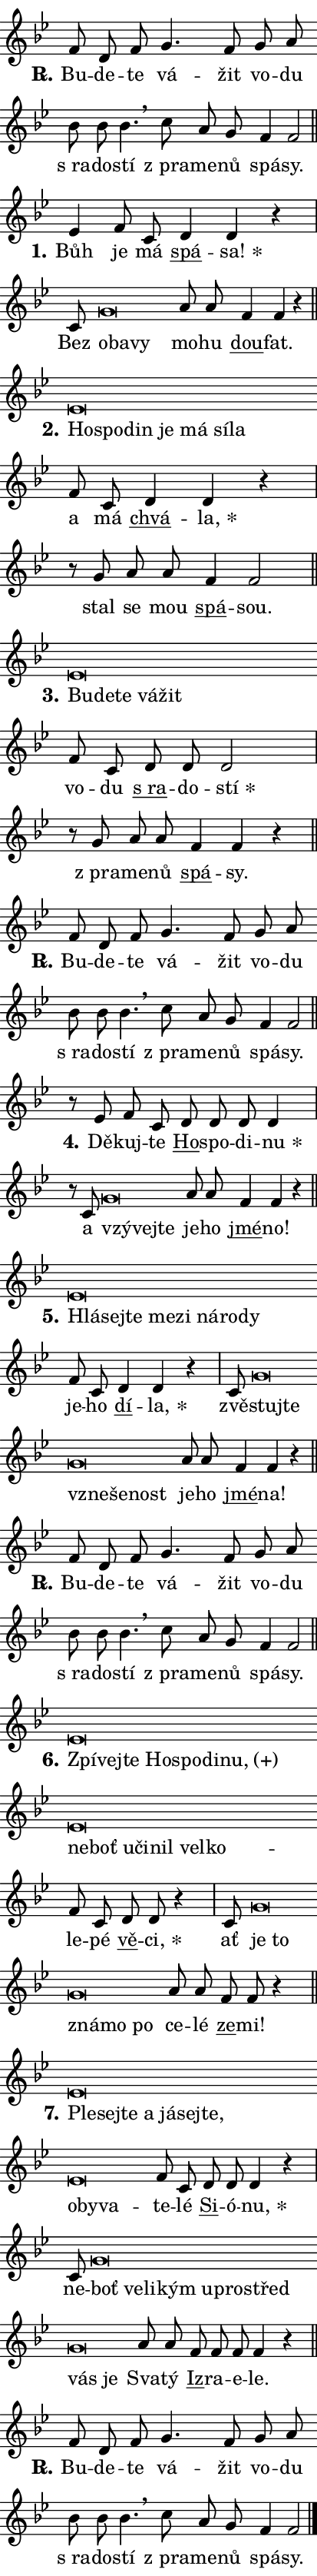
\version "2.22.1"
\header { tagline = "" }
\paper {
  indent = 0\cm
  top-margin = 0\cm
  right-margin = 0\cm
  bottom-margin = 0\cm
  left-margin = 0\cm
  paper-width = 7\cm
  page-breaking = #ly:one-page-breaking
  system-system-spacing.basic-distance = #11
  score-system-spacing.basic-distance = #11.3
  ragged-last = ##f
}


%% Author: Thomas Morley
%% https://lists.gnu.org/archive/html/lilypond-user/2020-05/msg00002.html
#(define (line-position grob)
"Returns position of @var[grob} in current system:
   @code{'start}, if at first time-step
   @code{'end}, if at last time-step
   @code{'middle} otherwise
"
  (let* ((col (ly:item-get-column grob))
         (ln (ly:grob-object col 'left-neighbor))
         (rn (ly:grob-object col 'right-neighbor))
         (col-to-check-left (if (ly:grob? ln) ln col))
         (col-to-check-right (if (ly:grob? rn) rn col))
         (break-dir-left
           (and
             (ly:grob-property col-to-check-left 'non-musical #f)
             (ly:item-break-dir col-to-check-left)))
         (break-dir-right
           (and
             (ly:grob-property col-to-check-right 'non-musical #f)
             (ly:item-break-dir col-to-check-right))))
        (cond ((eqv? 1 break-dir-left) 'start)
              ((eqv? -1 break-dir-right) 'end)
              (else 'middle))))

#(define (tranparent-at-line-position vctor)
  (lambda (grob)
  "Relying on @code{line-position} select the relevant enry from @var{vctor}.
Used to determine transparency,"
    (case (line-position grob)
      ((end) (not (vector-ref vctor 0)))
      ((middle) (not (vector-ref vctor 1)))
      ((start) (not (vector-ref vctor 2))))))

noteHeadBreakVisibility =
#(define-music-function (break-visibility)(vector?)
"Makes @code{NoteHead}s transparent relying on @var{break-visibility}"
#{
  \override NoteHead.transparent =
    #(tranparent-at-line-position break-visibility)
#})

#(define delete-ledgers-for-transparent-note-heads
  (lambda (grob)
    "Reads whether a @code{NoteHead} is transparent.
If so this @code{NoteHead} is removed from @code{'note-heads} from
@var{grob}, which is supposed to be @code{LedgerLineSpanner}.
As a result ledgers are not printed for this @code{NoteHead}"
    (let* ((nhds-array (ly:grob-object grob 'note-heads))
           (nhds-list
             (if (ly:grob-array? nhds-array)
                 (ly:grob-array->list nhds-array)
                 '()))
           ;; Relies on the transparent-property being done before
           ;; Staff.LedgerLineSpanner.after-line-breaking is executed.
           ;; This is fragile ...
           (to-keep
             (remove
               (lambda (nhd)
                 (ly:grob-property nhd 'transparent #f))
               nhds-list)))
      ;; TODO find a better method to iterate over grob-arrays, similiar
      ;; to filter/remove etc for lists
      ;; For now rebuilt from scratch
      (set! (ly:grob-object grob 'note-heads)  '())
      (for-each
        (lambda (nhd)
          (ly:pointer-group-interface::add-grob grob 'note-heads nhd))
        to-keep))))

hideNotes = {
  \noteHeadBreakVisibility #begin-of-line-visible
}
unHideNotes = {
  \noteHeadBreakVisibility #all-visible
}

% work-around for resetting accidentals
% https://lilypond.org/doc/v2.23/Documentation/notation/displaying-rhythms#unmetered-music
cadenzaMeasure = {
  \cadenzaOff
  \partial 1024 s1024
  \cadenzaOn
}

#(define-markup-command (accent layout props text) (markup?)
  "Underline accented syllable"
  (interpret-markup layout props
    #{\markup \override #'(offset . 4.3) \underline { #text }#}))

responsum = \markup \concat {
  "R" \hspace #-1.05 \path #0.1 #'((moveto 0 0.07) (lineto 0.9 0.8)) \hspace #0.05 "."
}

\layout {
    \context {
        \Staff
        \remove "Time_signature_engraver"
        \override LedgerLineSpanner.after-line-breaking = #delete-ledgers-for-transparent-note-heads
    }
    \context {
        \Voice {
            \override NoteHead.output-attributes = #'((class . "notehead"))
            \override Hairpin.height = #0.55
        }
    }
    \context {
        \Lyrics {
            \override StanzaNumber.output-attributes = #'((class . "stanzanumber"))
            \override LyricSpace.minimum-distance = #0.9
            \override LyricText.font-name = #"TeX Gyre Schola"
            \override LyricText.font-size = 1
            \override StanzaNumber.font-name = #"TeX Gyre Schola Bold"
            \override StanzaNumber.font-size = 1
        }
    }
}

% magnetic-lyrics.ily
%
%   written by
%     Jean Abou Samra <jean@abou-samra.fr>
%     Werner Lemberg <wl@gnu.org>
%
%   adapted by
%     Jiri Hon <jiri.hon@gmail.com>
%
% Version 2022-Apr-15

% https://www.mail-archive.com/lilypond-user@gnu.org/msg149350.html

#(define (Left_hyphen_pointer_engraver context)
   "Collect syllable-hyphen-syllable occurrences in lyrics and store
them in properties.  This engraver only looks to the left.  For
example, if the lyrics input is @code{foo -- bar}, it does the
following.

@itemize @bullet
@item
Set the @code{text} property of the @code{LyricHyphen} grob between
@q{foo} and @q{bar} to @code{foo}.

@item
Set the @code{left-hyphen} property of the @code{LyricText} grob with
text @q{foo} to the @code{LyricHyphen} grob between @q{foo} and
@q{bar}.
@end itemize

Use this auxiliary engraver in combination with the
@code{lyric-@/text::@/apply-@/magnetic-@/offset!} hook."
   (let ((hyphen #f)
         (text #f))
     (make-engraver
      (acknowledgers
       ((lyric-syllable-interface engraver grob source-engraver)
        (set! text grob)))
      (end-acknowledgers
       ((lyric-hyphen-interface engraver grob source-engraver)
        ;(when (not (grob::has-interface grob 'lyric-space-interface))
          (set! hyphen grob)));)
      ((stop-translation-timestep engraver)
       (when (and text hyphen)
         (ly:grob-set-object! text 'left-hyphen hyphen))
       (set! text #f)
       (set! hyphen #f)))))

#(define (lyric-text::apply-magnetic-offset! grob)
   "If the space between two syllables is less than the value in
property @code{LyricText@/.details@/.squash-threshold}, move the right
syllable to the left so that it gets concatenated with the left
syllable.

Use this function as a hook for
@code{LyricText@/.after-@/line-@/breaking} if the
@code{Left_@/hyphen_@/pointer_@/engraver} is active."
   (let ((hyphen (ly:grob-object grob 'left-hyphen #f)))
     (when hyphen
       (let ((left-text (ly:spanner-bound hyphen LEFT)))
         (when (grob::has-interface left-text 'lyric-syllable-interface)
           (let* ((common (ly:grob-common-refpoint grob left-text X))
                  (this-x-ext (ly:grob-extent grob common X))
                  (left-x-ext
                   (begin
                     ;; Trigger magnetism for left-text.
                     (ly:grob-property left-text 'after-line-breaking)
                     (ly:grob-extent left-text common X)))
                  ;; `delta` is the gap width between two syllables.
                  (delta (- (interval-start this-x-ext)
                            (interval-end left-x-ext)))
                  (details (ly:grob-property grob 'details))
                  (threshold (assoc-get 'squash-threshold details 0.2)))
             (when (< delta threshold)
               (let* (;; We have to manipulate the input text so that
                      ;; ligatures crossing syllable boundaries are not
                      ;; disabled.  For languages based on the Latin
                      ;; script this is essentially a beautification.
                      ;; However, for non-Western scripts it can be a
                      ;; necessity.
                      (lt (ly:grob-property left-text 'text))
                      (rt (ly:grob-property grob 'text))
                      (is-space (grob::has-interface hyphen 'lyric-space-interface))
                      (space (if is-space " " ""))
                      (space-markup (grob-interpret-markup grob " "))
                      (space-size (interval-length (ly:stencil-extent space-markup X)))
                      (extra-delta (if is-space space-size 0))
                      ;; Append new syllable.
                      (ltrt-space (if (and (string? lt) (string? rt))
                                (string-append lt space rt)
                                (make-concat-markup (list lt space rt))))
                      ;; Right-align `ltrt` to the right side.
                      (ltrt-space-markup (grob-interpret-markup
                               grob
                               (make-translate-markup
                                (cons (interval-length this-x-ext) 0)
                                (make-right-align-markup ltrt-space)))))
                 (begin
                   ;; Don't print `left-text`.
                   (ly:grob-set-property! left-text 'stencil #f)
                   ;; Set text and stencil (which holds all collected
                   ;; syllables so far) and shift it to the left.
                   (ly:grob-set-property! grob 'text ltrt-space)
                   (ly:grob-set-property! grob 'stencil ltrt-space-markup)
                   (ly:grob-translate-axis! grob (- (- delta extra-delta)) X))))))))))


#(define (lyric-hyphen::displace-bounds-first grob)
   ;; Make very sure this callback isn't triggered too early.
   (let ((left (ly:spanner-bound grob LEFT))
         (right (ly:spanner-bound grob RIGHT)))
     (ly:grob-property left 'after-line-breaking)
     (ly:grob-property right 'after-line-breaking)
     (ly:lyric-hyphen::print grob)))

squashThreshold = #0.4

\layout {
  \context {
    \Lyrics
    \consists #Left_hyphen_pointer_engraver
    \override LyricText.after-line-breaking =
      #lyric-text::apply-magnetic-offset!
    \override LyricHyphen.stencil = #lyric-hyphen::displace-bounds-first
    \override LyricText.details.squash-threshold = \squashThreshold
    \override LyricHyphen.minimum-distance = 0
    \override LyricHyphen.minimum-length = \squashThreshold
  }
}

squash = \override LyricText.details.squash-threshold = 9999
unSquash = \override LyricText.details.squash-threshold = \squashThreshold

left = \override LyricText.self-alignment-X = #LEFT
unLeft = \revert LyricText.self-alignment-X

starOffset = #(lambda (grob) 
                (let ((x_offset (ly:self-alignment-interface::aligned-on-x-parent grob)))
                  (if (= x_offset 0) 0 (+ x_offset 1.2))))

star = #(define-music-function (syllable)(string?)
"Append star separator at the end of a syllable"
#{
  \once \override LyricText.X-offset = #starOffset
  \lyricmode { \markup {
    #syllable
    \override #'((font-name . "TeX Gyre Schola Bold")) \hspace #0.2 \lower #0.65 \larger "*"
  } }
#})

starAccent = #(define-music-function (syllable)(string?)
"Append star separator at the end of a syllable and make accent"
#{
  \once \override LyricText.X-offset = #starOffset
  \lyricmode { \markup {
    \accent #syllable
    \override #'((font-name . "TeX Gyre Schola Bold")) \hspace #0.2 \lower #0.65 \larger "*"
  } }
#})

breath = #(define-music-function (syllable)(string?)
"Append breathing indicator at the end of a syllable"
#{
  \lyricmode { \markup { #syllable "+" } }
#})

optionalBreath = #(define-music-function (syllable)(string?)
"Append optional breathing indicator at the end of a syllable"
#{
  \lyricmode { \markup { #syllable "(+)" } }
#})


\score {
    <<
        \new Voice = "melody" { \cadenzaOn \key bes \major \relative { f'8 d f g4. f8 \bar "" g a \bar "" bes bes bes4. \breathe \bar "" c8 a g \bar "" f4 f2 \cadenzaMeasure \bar "||" \break } }
        \new Lyrics \lyricsto "melody" { \lyricmode { \set stanza = \responsum
Bu -- de -- te vá -- žit vo -- du "s ra" -- do -- stí "z pra" -- me -- nů spá -- sy. } }
    >>
    \layout {}
}

\score {
    <<
        \new Voice = "melody" { \cadenzaOn \key bes \major \relative { es'4 f8 c \bar "" d4 d r \cadenzaMeasure \bar "|" c8 g'\breve*1/16 \hideNotes \breve*1/16 \breve*1/16 \bar "" \unHideNotes a8 a \bar "" f4 f r \cadenzaMeasure \bar "||" \break } }
        \new Lyrics \lyricsto "melody" { \lyricmode { \set stanza = "1."
Bůh je má \markup \accent spá -- \star sa! Bez \left o -- \squash ba -- vy \unLeft \unSquash mo -- hu \markup \accent dou -- fat. } }
    >>
    \layout {}
}

\score {
    <<
        \new Voice = "melody" { \cadenzaOn \key bes \major \relative { es'\breve*1/16 \hideNotes \breve*1/16 \bar "" \breve*1/16 \bar "" \breve*1/16 \bar "" \breve*1/16 \bar "" \breve*1/16 \breve*1/16 \bar "" \unHideNotes f8 c \bar "" d4 d r \cadenzaMeasure \bar "|" r8 g a8 a \bar "" f4 f2 \cadenzaMeasure \bar "||" \break } }
        \new Lyrics \lyricsto "melody" { \lyricmode { \set stanza = "2."
\left Ho -- \squash spo -- din je má sí -- la \unLeft \unSquash a má \markup \accent chvá -- \star la, stal se mou \markup \accent spá -- sou. } }
    >>
    \layout {}
}

\score {
    <<
        \new Voice = "melody" { \cadenzaOn \key bes \major \relative { es'\breve*1/16 \hideNotes \breve*1/16 \bar "" \breve*1/16 \bar "" \breve*1/16 \breve*1/16 \bar "" \unHideNotes f8 c \bar "" d d d2 \cadenzaMeasure \bar "|" r8 g a a \bar "" f4 f r \cadenzaMeasure \bar "||" \break } }
        \new Lyrics \lyricsto "melody" { \lyricmode { \set stanza = "3."
\left Bu -- \squash de -- te vá -- žit \unLeft \unSquash vo -- du \markup \accent "s ra" -- do -- \star stí "z pra" -- me -- nů \markup \accent spá -- sy. } }
    >>
    \layout {}
}

\score {
    <<
        \new Voice = "melody" { \cadenzaOn \key bes \major \relative { f'8 d f g4. f8 \bar "" g a \bar "" bes bes bes4. \breathe \bar "" c8 a g \bar "" f4 f2 \cadenzaMeasure \bar "||" \break } }
        \new Lyrics \lyricsto "melody" { \lyricmode { \set stanza = \responsum
Bu -- de -- te vá -- žit vo -- du "s ra" -- do -- stí "z pra" -- me -- nů spá -- sy. } }
    >>
    \layout {}
}

\score {
    <<
        \new Voice = "melody" { \cadenzaOn \key bes \major \relative { r8 es' f c \bar "" d d d d4 \cadenzaMeasure \bar "|" r8 c8 g'\breve*1/16 \hideNotes \breve*1/16 \breve*1/16 \bar "" \unHideNotes a8 a \bar "" f4 f r \cadenzaMeasure \bar "||" \break } }
        \new Lyrics \lyricsto "melody" { \lyricmode { \set stanza = "4."
Dě -- kuj -- te \markup \accent Ho -- spo -- di -- \star nu a \left vzý -- \squash vej -- te \unLeft \unSquash je -- ho \markup \accent jmé -- no! } }
    >>
    \layout {}
}

\score {
    <<
        \new Voice = "melody" { \cadenzaOn \key bes \major \relative { es'\breve*1/16 \hideNotes \breve*1/16 \bar "" \breve*1/16 \bar "" \breve*1/16 \bar "" \breve*1/16 \bar "" \breve*1/16 \bar "" \breve*1/16 \breve*1/16 \bar "" \unHideNotes f8 c \bar "" d4 d r \cadenzaMeasure \bar "|" c8 g'\breve*1/16 \hideNotes \breve*1/16 \bar "" \breve*1/16 \bar "" \breve*1/16 \breve*1/16 \bar "" \unHideNotes a8 a \bar "" f4 f r \cadenzaMeasure \bar "||" \break } }
        \new Lyrics \lyricsto "melody" { \lyricmode { \set stanza = "5."
\left Hlá -- \squash sej -- te me -- zi ná -- ro -- dy \unLeft \unSquash je -- ho \markup \accent dí -- \star la, zvě -- \left stuj -- \squash te vzne -- še -- nost \unLeft \unSquash je -- ho \markup \accent jmé -- na! } }
    >>
    \layout {}
}

\score {
    <<
        \new Voice = "melody" { \cadenzaOn \key bes \major \relative { f'8 d f g4. f8 \bar "" g a \bar "" bes bes bes4. \breathe \bar "" c8 a g \bar "" f4 f2 \cadenzaMeasure \bar "||" \break } }
        \new Lyrics \lyricsto "melody" { \lyricmode { \set stanza = \responsum
Bu -- de -- te vá -- žit vo -- du "s ra" -- do -- stí "z pra" -- me -- nů spá -- sy. } }
    >>
    \layout {}
}

\score {
    <<
        \new Voice = "melody" { \cadenzaOn \key bes \major \relative { es'\breve*1/16 \hideNotes \breve*1/16 \bar "" \breve*1/16 \bar "" \breve*1/16 \bar "" \breve*1/16 \bar "" \breve*1/16 \bar "" \breve*1/16 \bar "" \breve*1/16 \bar "" \breve*1/16 \bar "" \breve*1/16 \bar "" \breve*1/16 \bar "" \breve*1/16 \bar "" \breve*1/16 \breve*1/16 \bar "" \unHideNotes f8 c \bar "" d d r4 \cadenzaMeasure \bar "|" c8 g'\breve*1/16 \hideNotes \breve*1/16 \bar "" \breve*1/16 \bar "" \breve*1/16 \breve*1/16 \bar "" \unHideNotes a8 a \bar "" f f r4 \cadenzaMeasure \bar "||" \break } }
        \new Lyrics \lyricsto "melody" { \lyricmode { \set stanza = "6."
\left Zpí -- \squash vej -- te Ho -- spo -- di -- \optionalBreath nu, ne -- boť u -- či -- nil vel -- ko -- \unLeft \unSquash le -- pé \markup \accent vě -- \star ci, ať \left je \squash to zná -- mo po \unLeft \unSquash ce -- lé \markup \accent ze -- mi! } }
    >>
    \layout {}
}

\score {
    <<
        \new Voice = "melody" { \cadenzaOn \key bes \major \relative { es'\breve*1/16 \hideNotes \breve*1/16 \bar "" \breve*1/16 \bar "" \breve*1/16 \bar "" \breve*1/16 \bar "" \breve*1/16 \bar "" \breve*1/16 \bar "" \breve*1/16 \bar "" \breve*1/16 \breve*1/16 \bar "" \unHideNotes f8 c \bar "" d d d4 r \cadenzaMeasure \bar "|" c8 g'\breve*1/16 \hideNotes \breve*1/16 \bar "" \breve*1/16 \bar "" \breve*1/16 \bar "" \breve*1/16 \bar "" \breve*1/16 \bar "" \breve*1/16 \breve*1/16 \bar "" \unHideNotes a8 a \bar "" f f f f4 r \cadenzaMeasure \bar "||" \break } }
        \new Lyrics \lyricsto "melody" { \lyricmode { \set stanza = "7."
\left Ple -- \squash sej -- te a já -- sej -- te, o -- by -- va -- \unLeft \unSquash te -- lé \markup \accent Si -- ó -- \star nu, ne -- \left boť \squash ve -- li -- kým upro -- střed vás je \unLeft \unSquash Sva -- tý \markup \accent Iz -- ra -- e -- le. } }
    >>
    \layout {}
}

\score {
    <<
        \new Voice = "melody" { \cadenzaOn \key bes \major \relative { f'8 d f g4. f8 \bar "" g a \bar "" bes bes bes4. \breathe \bar "" c8 a g \bar "" f4 f2 \cadenzaMeasure \bar "||" \break } \bar "|." }
        \new Lyrics \lyricsto "melody" { \lyricmode { \set stanza = \responsum
Bu -- de -- te vá -- žit vo -- du "s ra" -- do -- stí "z pra" -- me -- nů spá -- sy. } }
    >>
    \layout {}
}
